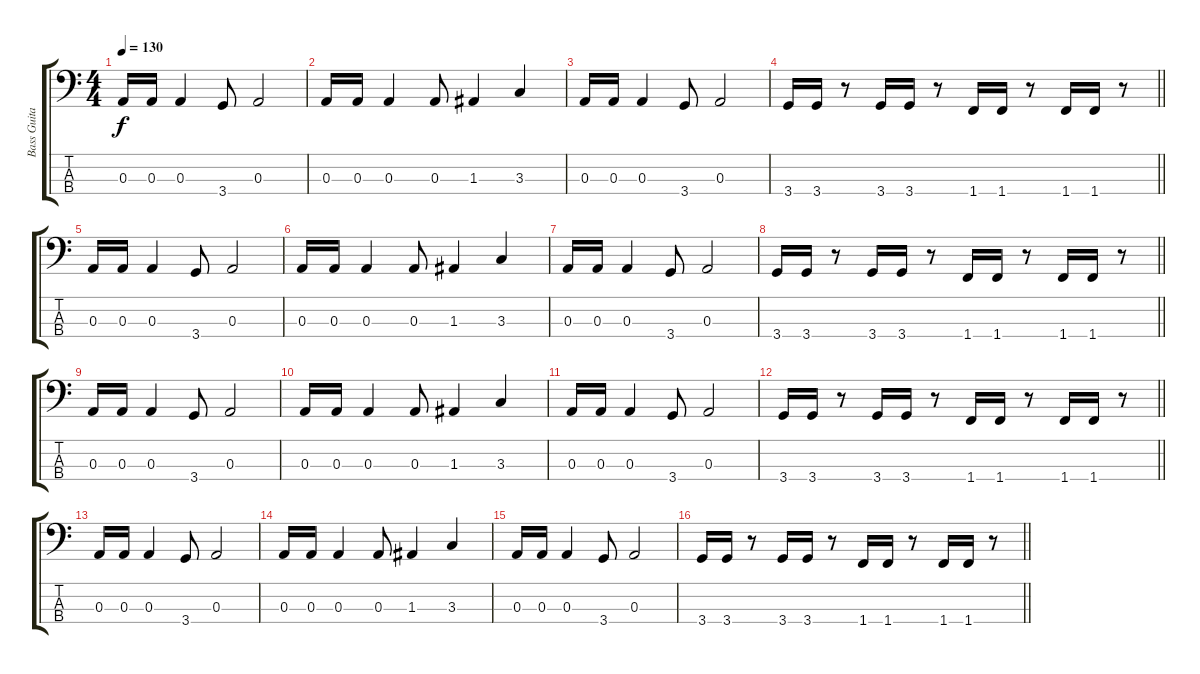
\track ("Bass Guitar" "Bass Guita") {instrument electricbasspick}
\staff {score tabs}
\tuning (G2 D2 A1 E1) {hide}
\ts (4 4)
\tempo 130
\clef f4
\ks c
0.3.16{dy f instrument electricbasspick} 0.3.16 0.3.4 3.4.8 0.3.2 |
0.3.16 0.3.16 0.3.4 0.3.8 1.3.4 3.3.4 |
0.3.16 0.3.16 0.3.4 3.4.8 0.3.2 |
\barLineRight lightlight
3.4.16 3.4.16 r.8 3.4.16 3.4.16 r.8 1.4.16 1.4.16 r.8 1.4.16 1.4.16 r.8 |
0.3.16 0.3.16 0.3.4 3.4.8 0.3.2 |
0.3.16 0.3.16 0.3.4 0.3.8 1.3.4 3.3.4 |
0.3.16 0.3.16 0.3.4 3.4.8 0.3.2 |
\barLineRight lightlight
3.4.16 3.4.16 r.8 3.4.16 3.4.16 r.8 1.4.16 1.4.16 r.8 1.4.16 1.4.16 r.8 |
0.3.16 0.3.16 0.3.4 3.4.8 0.3.2 |
0.3.16 0.3.16 0.3.4 0.3.8 1.3.4 3.3.4 |
0.3.16 0.3.16 0.3.4 3.4.8 0.3.2 |
\barLineRight lightlight
3.4.16 3.4.16 r.8 3.4.16 3.4.16 r.8 1.4.16 1.4.16 r.8 1.4.16 1.4.16 r.8 |
0.3.16 0.3.16 0.3.4 3.4.8 0.3.2 |
0.3.16 0.3.16 0.3.4 0.3.8 1.3.4 3.3.4 |
0.3.16 0.3.16 0.3.4 3.4.8 0.3.2 |
\barLineRight lightlight
3.4.16 3.4.16 r.8 3.4.16 3.4.16 r.8 1.4.16 1.4.16 r.8 1.4.16 1.4.16 r.8
